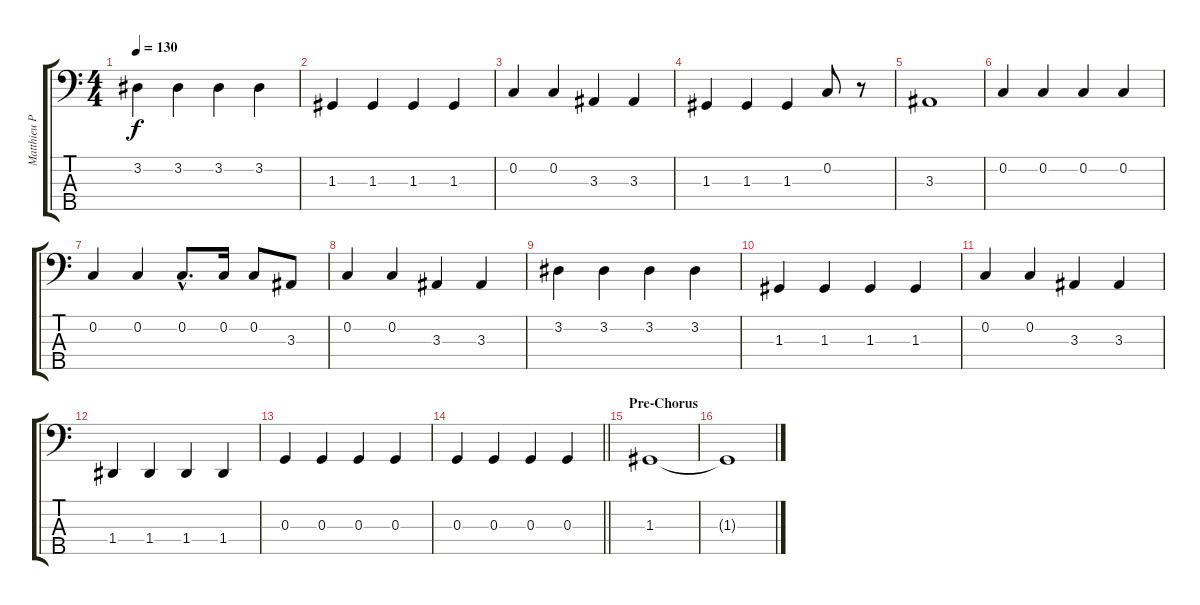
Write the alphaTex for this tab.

\track ("Matthieu Plana (Bass)" "Matthieu P") {instrument electricbassfinger}
\staff {score tabs}
\tuning (F2 C2 G1 D1 A0) {hide}
\ts (4 4)
\tempo 130
\clef f4
\ks c
3.2.4{dy f} 3.2.4 3.2.4 3.2.4 |
1.3.4 1.3.4 1.3.4 1.3.4 |
0.2.4 0.2.4 3.3.4 3.3.4 |
1.3.4 1.3.4 1.3.4 0.2.8 r.8 |
3.3.1 |
0.2.4 0.2.4 0.2.4 0.2.4 |
0.2.4 0.2.4 0.2{hac}.8{d} 0.2.16 0.2.8 3.3.8 |
0.2.4 0.2.4 3.3.4 3.3.4 |
3.2.4 3.2.4 3.2.4 3.2.4 |
1.3.4 1.3.4 1.3.4 1.3.4 |
0.2.4 0.2.4 3.3.4 3.3.4 |
1.4.4 1.4.4 1.4.4 1.4.4 |
0.3.4 0.3.4 0.3.4 0.3.4 |
\barLineRight lightlight
0.3.4 0.3.4 0.3.4 0.3.4 |
\section ("" "Pre-Chorus")
1.3.1 |
1.3{t}.1
